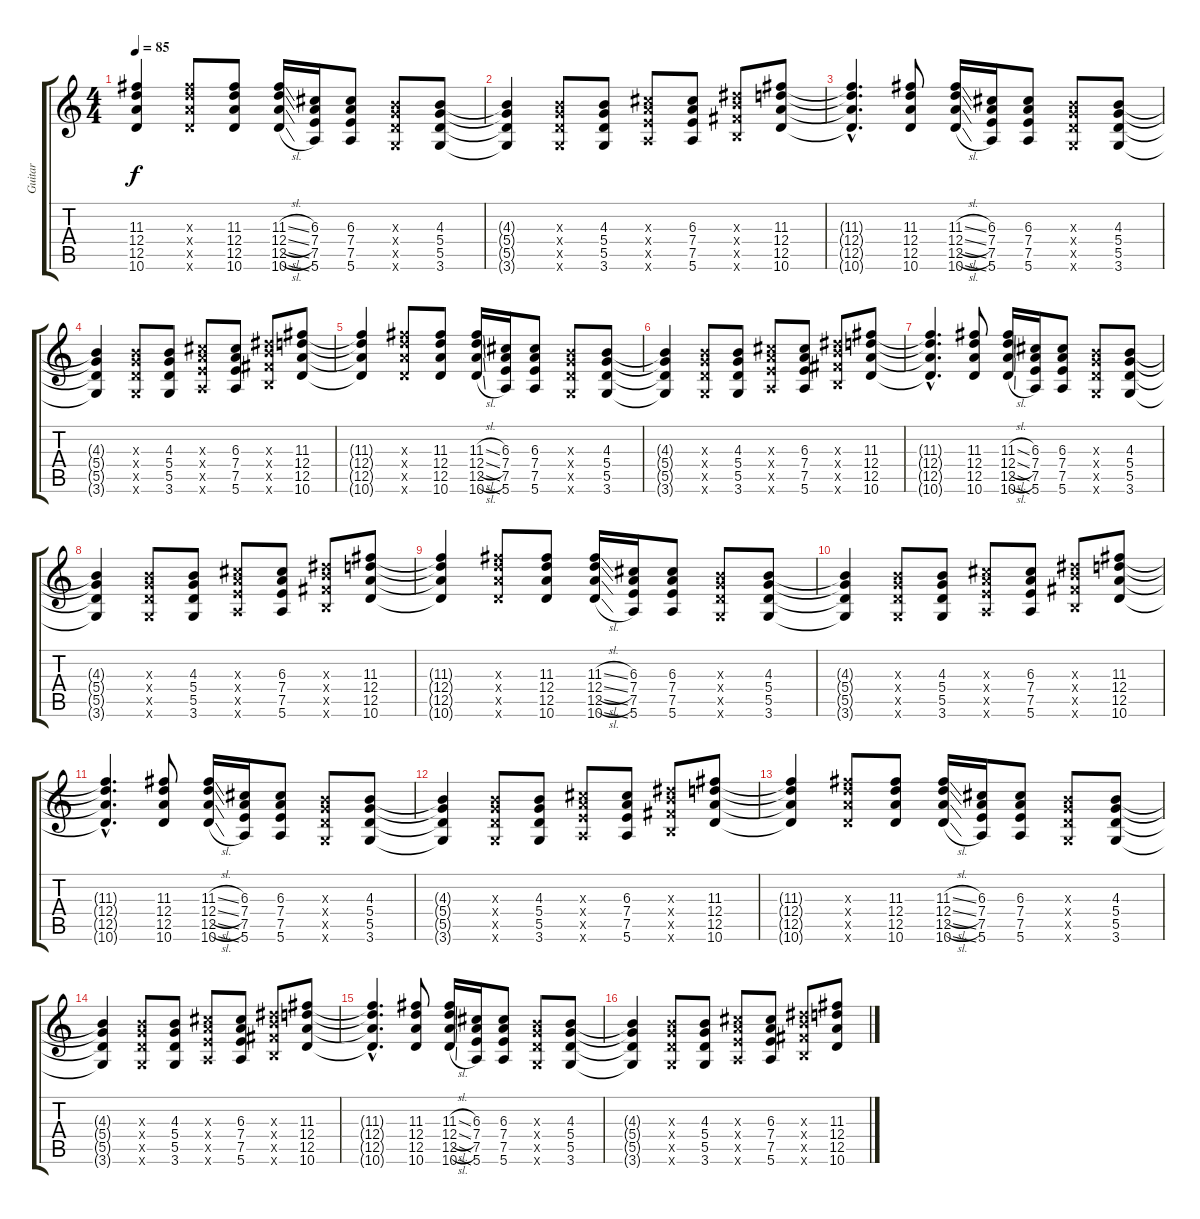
\track ("Guitar" "Guitar") {instrument electricguitarjazz}
\staff {score tabs}
\tuning (E4 B3 G3 D3 A2 E2) {hide}
\ts (4 4)
\tempo 85
\clef g2
\ks c
(11.3{t} 12.4{t} 12.5{t} 10.6{t}).4{dy f} (11.3{x} 12.4{x} 12.5{x} 10.6{x}).8 (11.3 12.4 12.5 10.6).8 (11.3{sl} 12.4{sl} 12.5{sl} 10.6{sl}).16 (6.3 7.4 7.5 5.6).16 (6.3 7.4 7.5 5.6).8 (4.3{x} 5.4{x} 5.5{x} 3.6{x}).8 (4.3 5.4 5.5 3.6).8 |
(4.3{t} 5.4{t} 5.5{t} 3.6{t}).4 (4.3{x} 5.4{x} 5.5{x} 3.6{x}).8 (4.3 5.4 5.5 3.6).8 (6.3{x} 7.4{x} 7.5{x} 5.6{x}).8 (6.3 7.4 7.5 5.6).8 (8.3{x} 9.4{x} 9.5{x} 7.6{x}).8 (11.3 12.4 12.5 10.6).8 |
(11.3{hac t} 12.4{hac t} 12.5{hac t} 10.6{hac t}).4{d} (11.3 12.4 12.5 10.6).8 (11.3{sl} 12.4{sl} 12.5{sl} 10.6{sl}).16 (6.3 7.4 7.5 5.6).16 (6.3 7.4 7.5 5.6).8 (4.3{x} 5.4{x} 5.5{x} 3.6{x}).8 (4.3 5.4 5.5 3.6).8 |
(4.3{t} 5.4{t} 5.5{t} 3.6{t}).4 (4.3{x} 5.4{x} 5.5{x} 3.6{x}).8 (4.3 5.4 5.5 3.6).8 (6.3{x} 7.4{x} 7.5{x} 5.6{x}).8 (6.3 7.4 7.5 5.6).8 (8.3{x} 9.4{x} 9.5{x} 7.6{x}).8 (11.3 12.4 12.5 10.6).8 |
(11.3{t} 12.4{t} 12.5{t} 10.6{t}).4 (11.3{x} 12.4{x} 12.5{x} 10.6{x}).8 (11.3 12.4 12.5 10.6).8 (11.3{sl} 12.4{sl} 12.5{sl} 10.6{sl}).16 (6.3 7.4 7.5 5.6).16 (6.3 7.4 7.5 5.6).8 (4.3{x} 5.4{x} 5.5{x} 3.6{x}).8 (4.3 5.4 5.5 3.6).8 |
(4.3{t} 5.4{t} 5.5{t} 3.6{t}).4 (4.3{x} 5.4{x} 5.5{x} 3.6{x}).8 (4.3 5.4 5.5 3.6).8 (6.3{x} 7.4{x} 7.5{x} 5.6{x}).8 (6.3 7.4 7.5 5.6).8 (8.3{x} 9.4{x} 9.5{x} 7.6{x}).8 (11.3 12.4 12.5 10.6).8 |
(11.3{hac t} 12.4{hac t} 12.5{hac t} 10.6{hac t}).4{d} (11.3 12.4 12.5 10.6).8 (11.3{sl} 12.4{sl} 12.5{sl} 10.6{sl}).16 (6.3 7.4 7.5 5.6).16 (6.3 7.4 7.5 5.6).8 (4.3{x} 5.4{x} 5.5{x} 3.6{x}).8 (4.3 5.4 5.5 3.6).8 |
(4.3{t} 5.4{t} 5.5{t} 3.6{t}).4 (4.3{x} 5.4{x} 5.5{x} 3.6{x}).8 (4.3 5.4 5.5 3.6).8 (6.3{x} 7.4{x} 7.5{x} 5.6{x}).8 (6.3 7.4 7.5 5.6).8 (8.3{x} 9.4{x} 9.5{x} 7.6{x}).8 (11.3 12.4 12.5 10.6).8 |
(11.3{t} 12.4{t} 12.5{t} 10.6{t}).4 (11.3{x} 12.4{x} 12.5{x} 10.6{x}).8 (11.3 12.4 12.5 10.6).8 (11.3{sl} 12.4{sl} 12.5{sl} 10.6{sl}).16 (6.3 7.4 7.5 5.6).16 (6.3 7.4 7.5 5.6).8 (4.3{x} 5.4{x} 5.5{x} 3.6{x}).8 (4.3 5.4 5.5 3.6).8 |
(4.3{t} 5.4{t} 5.5{t} 3.6{t}).4 (4.3{x} 5.4{x} 5.5{x} 3.6{x}).8 (4.3 5.4 5.5 3.6).8 (6.3{x} 7.4{x} 7.5{x} 5.6{x}).8 (6.3 7.4 7.5 5.6).8 (8.3{x} 9.4{x} 9.5{x} 7.6{x}).8 (11.3 12.4 12.5 10.6).8 |
(11.3{hac t} 12.4{hac t} 12.5{hac t} 10.6{hac t}).4{d} (11.3 12.4 12.5 10.6).8 (11.3{sl} 12.4{sl} 12.5{sl} 10.6{sl}).16 (6.3 7.4 7.5 5.6).16 (6.3 7.4 7.5 5.6).8 (4.3{x} 5.4{x} 5.5{x} 3.6{x}).8 (4.3 5.4 5.5 3.6).8 |
(4.3{t} 5.4{t} 5.5{t} 3.6{t}).4 (4.3{x} 5.4{x} 5.5{x} 3.6{x}).8 (4.3 5.4 5.5 3.6).8 (6.3{x} 7.4{x} 7.5{x} 5.6{x}).8 (6.3 7.4 7.5 5.6).8 (8.3{x} 9.4{x} 9.5{x} 7.6{x}).8 (11.3 12.4 12.5 10.6).8 |
(11.3{t} 12.4{t} 12.5{t} 10.6{t}).4 (11.3{x} 12.4{x} 12.5{x} 10.6{x}).8 (11.3 12.4 12.5 10.6).8 (11.3{sl} 12.4{sl} 12.5{sl} 10.6{sl}).16 (6.3 7.4 7.5 5.6).16 (6.3 7.4 7.5 5.6).8 (4.3{x} 5.4{x} 5.5{x} 3.6{x}).8 (4.3 5.4 5.5 3.6).8 |
(4.3{t} 5.4{t} 5.5{t} 3.6{t}).4 (4.3{x} 5.4{x} 5.5{x} 3.6{x}).8 (4.3 5.4 5.5 3.6).8 (6.3{x} 7.4{x} 7.5{x} 5.6{x}).8 (6.3 7.4 7.5 5.6).8 (8.3{x} 9.4{x} 9.5{x} 7.6{x}).8 (11.3 12.4 12.5 10.6).8 |
(11.3{hac t} 12.4{hac t} 12.5{hac t} 10.6{hac t}).4{d} (11.3 12.4 12.5 10.6).8 (11.3{sl} 12.4{sl} 12.5{sl} 10.6{sl}).16 (6.3 7.4 7.5 5.6).16 (6.3 7.4 7.5 5.6).8 (4.3{x} 5.4{x} 5.5{x} 3.6{x}).8 (4.3 5.4 5.5 3.6).8 |
(4.3{t} 5.4{t} 5.5{t} 3.6{t}).4 (4.3{x} 5.4{x} 5.5{x} 3.6{x}).8 (4.3 5.4 5.5 3.6).8 (6.3{x} 7.4{x} 7.5{x} 5.6{x}).8 (6.3 7.4 7.5 5.6).8 (8.3{x} 9.4{x} 9.5{x} 7.6{x}).8 (11.3 12.4 12.5 10.6).8
